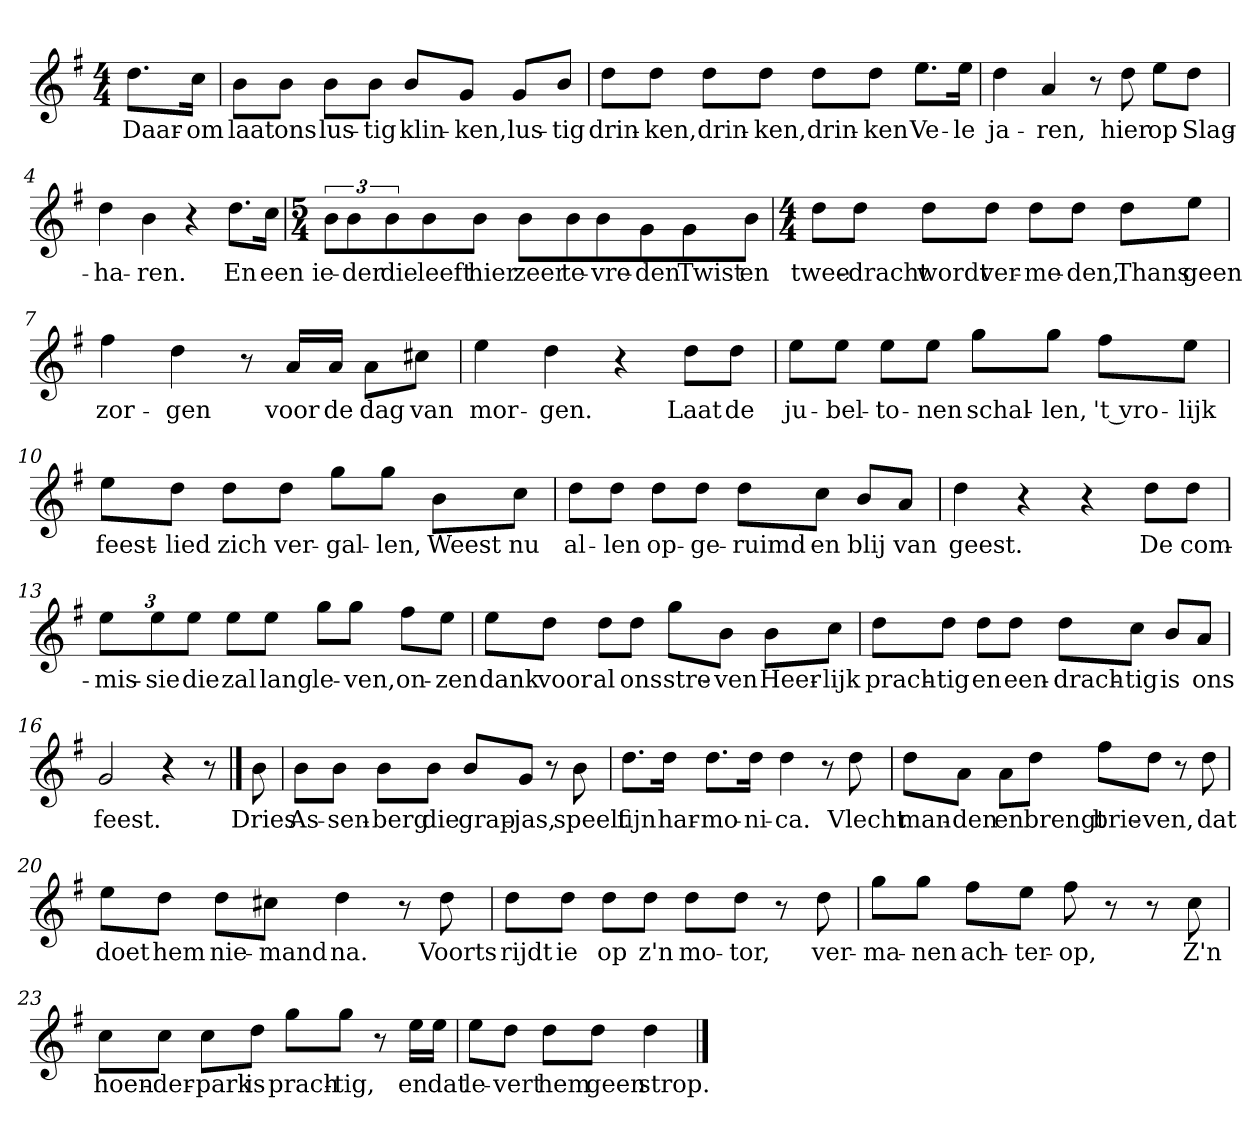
**kern	**text
*part1	*part1
*staff1	*staff1
*clefG2	*
*k[f#]	*
*G:	*
*M4/4	*
*MM120	*
=	=
8.dd\L	Daar-
16cc\Jk	-om
=1	=1
8b\L	laat
8b\J	ons
8b\L	lus-
8b\J	-tig
8b/L	klin-
8g/J	-ken,
8g/L	lus-
8b/J	-tig
=2	=2
8dd\L	drin-
8dd\J	-ken,
8dd\L	drin-
8dd\J	-ken,
8dd\L	drin-
8dd\J	-ken
8.ee\L	Ve-
16ee\Jk	-le
=3	=3
4dd	ja-
4a	-ren,
8r	.
8dd	hier
8ee\L	op
8dd\J	Slag-
=4	=4
4dd	-ha-
4b	-ren.
4r	.
8.dd\L	En
16cc\Jk	een
=5	=5
*M5/4	*
12b\L	ie-
12b\	-der
12b\	die
8b\	leeft
8b\J	hier
8b\L	zeer
8b\	te-
8b\	-vre-
8g\	-den
8g\	Twist
8b\J	en
=6	=6
*M4/4	*
8dd\L	twee-
8dd\J	-dracht
8dd\L	wordt
8dd\J	ver-
8dd\L	-me-
8dd\J	-den,
8dd\L	Thans
8ee\J	geen
=7	=7
4ff#	zor-
4dd	-gen
8r	.
16a/LL	voor
16a/JJ	de
8a\L	dag
8cc#X\J	van
=8	=8
4ee	mor-
4dd	-gen.
4r	.
8dd\L	Laat
8dd\J	de
=9	=9
8ee\L	ju-
8ee\J	-bel-
8ee\L	-to-
8ee\J	-nen
8gg\L	schal-
8gg\J	-len,
8ff#\L	't vro-
8ee\J	-lijk
=10	=10
8ee\L	feest-
8dd\J	-lied
8dd\L	zich
8dd\J	ver-
8gg\L	-gal-
8gg\J	-len,
8b\L	Weest
8cc\J	nu
=11	=11
8dd\L	al-
8dd\J	-len
8dd\L	op-
8dd\J	-ge-
8dd\L	-ruimd
8cc\J	en
8b/L	blij
8a/J	van
=12	=12
4dd	geest.
4r	.
4r	.
8dd\L	De
8dd\J	com-
=13	=13
12ee\L	-mis-
12ee\	-sie
12ee\J	die
8ee\L	zal
8ee\J	lang
8gg\L	le-
8gg\J	-ven,
8ff#\L	on-
8ee\J	-zen
=14	=14
8ee\L	dank
8dd\J	voor
8dd\L	al
8dd\J	ons
8gg\L	stre-
8b\J	-ven
8b\L	Heer-
8cc\J	-lijk
=15	=15
8dd\L	prach-
8dd\J	-tig
8dd\L	en
8dd\J	een-
8dd\L	-drach-
8cc\J	-tig
8b/L	is
8a/J	ons
=16	=16
2g	feest.
4r	.
8r	.
==	==
8b	Dries
=17	=17
8b\L	As-
8b\J	-sen-
8b\L	-berg
8b\J	die
8b/L	grap-
8g/J	-jas,
8r	.
8b	speelt
=18	=18
8.dd\L	fijn
16dd\Jk	har-
8.dd\L	-mo-
16dd\Jk	-ni-
4dd	-ca.
8r	.
8dd	Vlecht
=19	=19
8dd\L	man-
8a\J	-den
8a\L	en
8dd\J	brengt
8ff#\L	brie-
8dd\J	-ven,
8r	.
8dd	dat
=20	=20
8ee\L	doet
8dd\J	hem
8dd\L	nie-
8cc#X\J	-mand
4dd	na.
8r	.
8dd	Voorts
=21	=21
8dd\L	rijdt
8dd\J	ie
8dd\L	op
8dd\J	z'n
8dd\L	mo-
8dd\J	-tor,
8r	.
8dd	ver-
=22	=22
8gg\L	-ma-
8gg\J	-nen
8ff#\L	ach-
8ee\J	-ter-
8ff#	-op,
8r	.
8r	.
8cc	Z'n
=23	=23
8cc\L	hoen-
8cc\J	-der-
8cc\L	-park
8dd\J	is
8gg\L	prach-
8gg\J	-tig,
8r	.
16ee\LL	en
16ee\JJ	dat
=24	=24
8ee\L	le-
8dd\J	-vert
8dd\L	hem
8dd\J	geen
4dd	strop.
==	==
*-	*-
